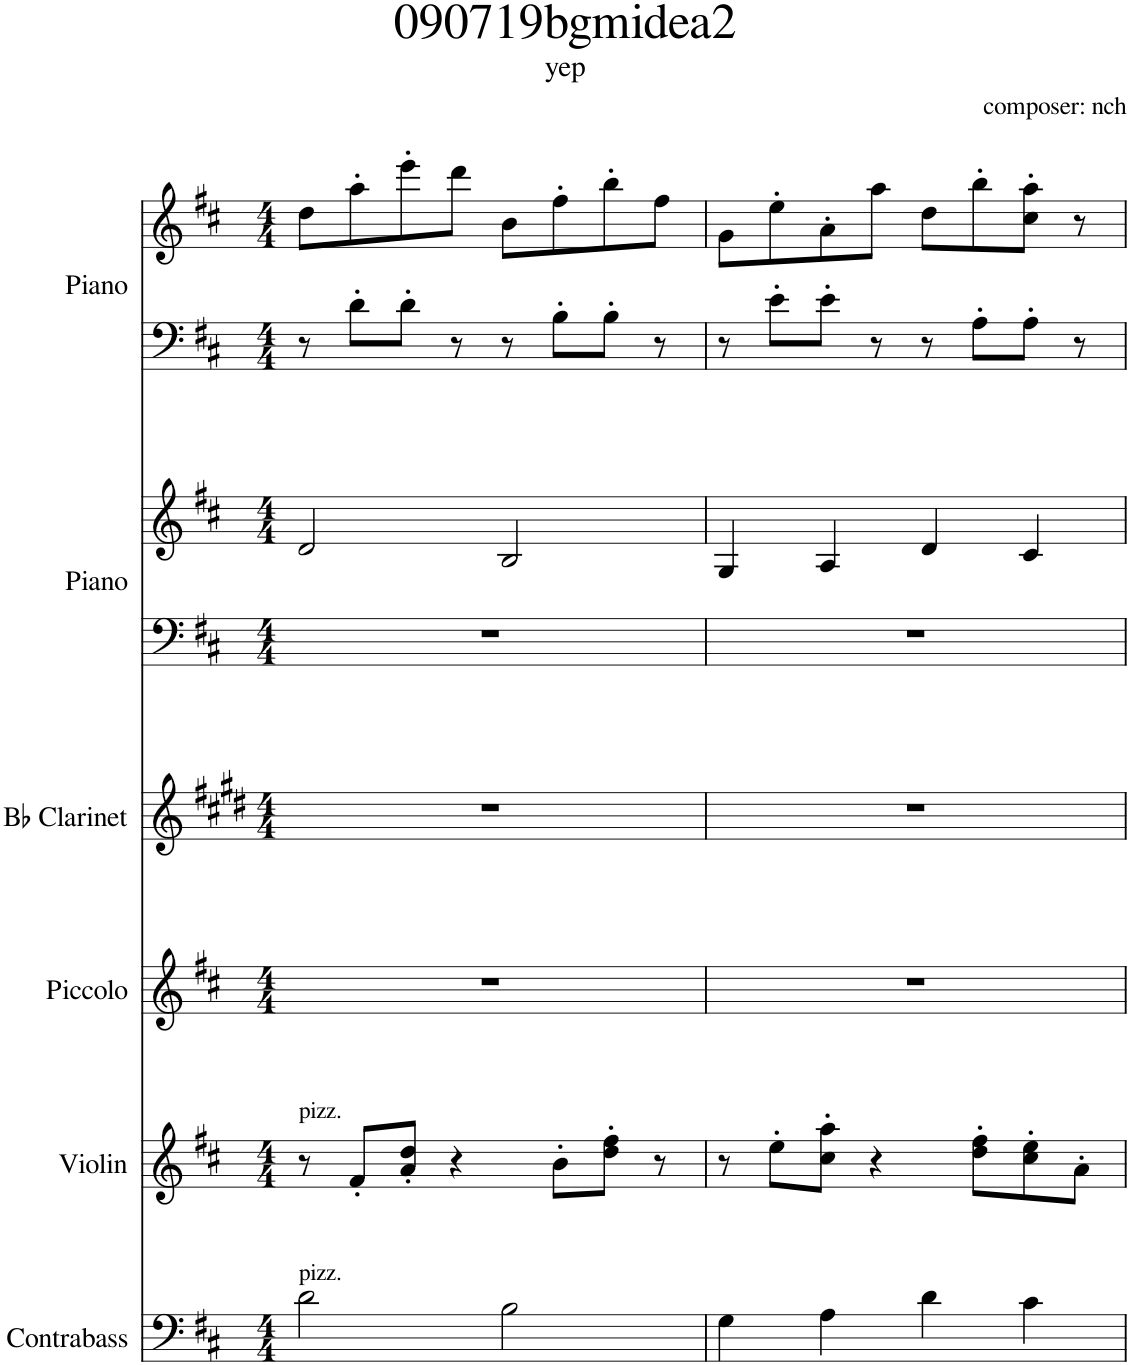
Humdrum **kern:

**kern	**kern	**kern	**kern	**kern	**kern	**kern	**kern
*part6	*part5	*part4	*part3	*part2	*part2	*part1	*part1
*staff8	*staff7	*staff6	*staff5	*staff4	*staff3	*staff2	*staff1
*I"Contrabass	*I"Violin	*I"Piccolo	*I"Bb Clarinet	*I"Piano	*	*I"Piano	*
*I'Cb.	*I'Vln.	*I'Picc.	*I'Bb Cl.	*I'Pno.	*	*I'Pno.	*
*clefF4	*clefG2	*clefG2	*clefG2	*clefF4	*clefG2	*clefF4	*clefG2
*Trd7c12	*	*Trd-7c-12	*Trd1c2	*	*	*	*
*k[f#c#]	*k[f#c#]	*k[f#c#]	*k[f#c#g#d#]	*k[f#c#]	*k[f#c#]	*k[f#c#]	*k[f#c#]
*M4/4	*M4/4	*M4/4	*M4/4	*M4/4	*M4/4	*M4/4	*M4/4
=1	=1	=1	=1	=1	=1	=1	=1
!	!LO:TX:a:t=pizz.	!	!	!	!	!	!
!LO:TX:a:t=pizz.	!	!	!	!	!	!	!
2d\	8r	1r	1r	1r	2d/	8r	8dd\L
.	8f#'/L	.	.	.	.	8d'\L	8aa'\
.	8a/' 8dd/'J	.	.	.	.	8d'\J	8eee'\
.	4r	.	.	.	.	8r	8ddd\J
2B\	.	.	.	.	2B/	8r	8b\L
.	8b'\L	.	.	.	.	8B'\L	8ff#'\
.	8dd\' 8ff#\'J	.	.	.	.	8B'\J	8bb'\
.	8r	.	.	.	.	8r	8ff#\J
=2	=2	=2	=2	=2	=2	=2	=2
4G\	8r	1r	1r	1r	4G/	8r	8g\L
.	8ee'\L	.	.	.	.	8e'\L	8ee'\
4A\	8cc#\' 8aa\'J	.	.	.	4A/	8e'\J	8a'\
.	4r	.	.	.	.	8r	8aa\J
4d\	.	.	.	.	4d/	8r	8dd\L
.	8dd\' 8ff#\'L	.	.	.	.	8A'\L	8bb'\
4c#\	8cc#\' 8ee\'	.	.	.	4c#/	8A'\J	8cc#\' 8aa\'J
.	8a'\J	.	.	.	.	8r	8r
=	=	=	=	=	=	=	=
*-	*-	*-	*-	*-	*-	*-	*-
